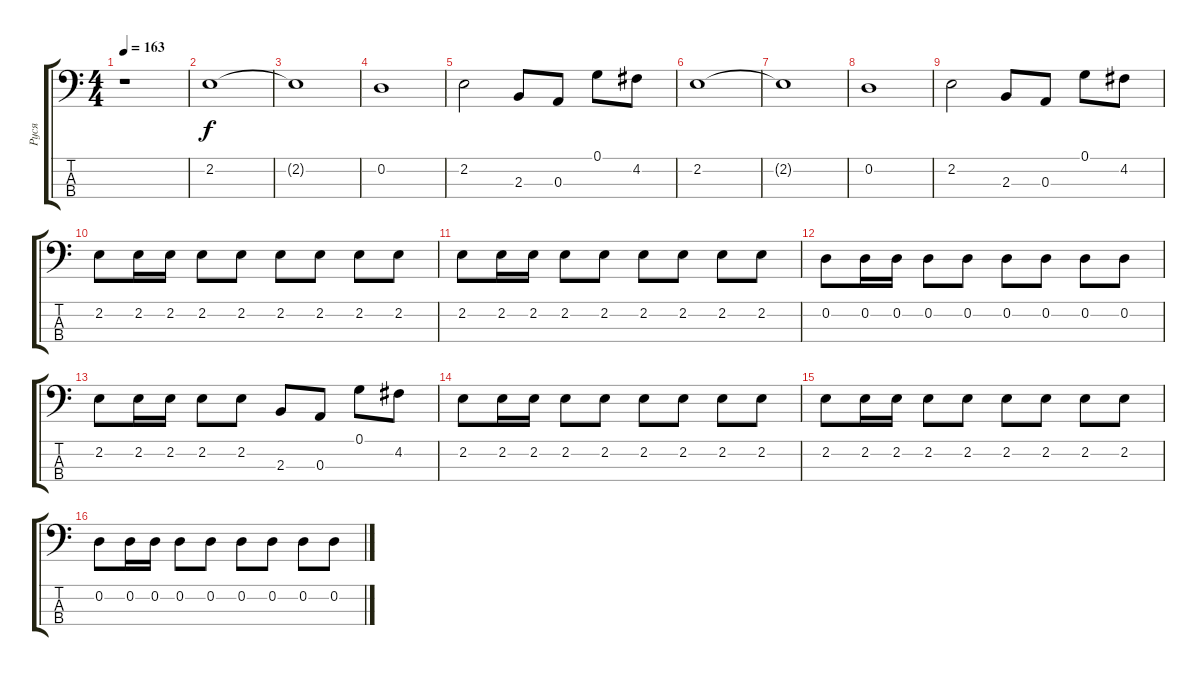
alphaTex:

\track ("Руся" "Руся") {instrument electricbassfinger}
\staff {score tabs}
\tuning (G2 D2 A1 E1) {hide}
\ts (4 4)
\tempo 163
\clef f4
\ks c
r.1{dy f instrument electricbassfinger} |
2.2.1 |
2.2{t}.1 |
0.2.1 |
2.2.2 2.3.8 0.3.8 0.1.8 4.2.8 |
2.2.1 |
2.2{t}.1 |
0.2.1 |
2.2.2 2.3.8 0.3.8 0.1.8 4.2.8 |
2.2.8 2.2.16 2.2.16 2.2.8 2.2.8 2.2.8 2.2.8 2.2.8 2.2.8 |
2.2.8 2.2.16 2.2.16 2.2.8 2.2.8 2.2.8 2.2.8 2.2.8 2.2.8 |
0.2.8 0.2.16 0.2.16 0.2.8 0.2.8 0.2.8 0.2.8 0.2.8 0.2.8 |
2.2.8 2.2.16 2.2.16 2.2.8 2.2.8 2.3.8 0.3.8 0.1.8 4.2.8 |
2.2.8 2.2.16 2.2.16 2.2.8 2.2.8 2.2.8 2.2.8 2.2.8 2.2.8 |
2.2.8 2.2.16 2.2.16 2.2.8 2.2.8 2.2.8 2.2.8 2.2.8 2.2.8 |
0.2.8 0.2.16 0.2.16 0.2.8 0.2.8 0.2.8 0.2.8 0.2.8 0.2.8
